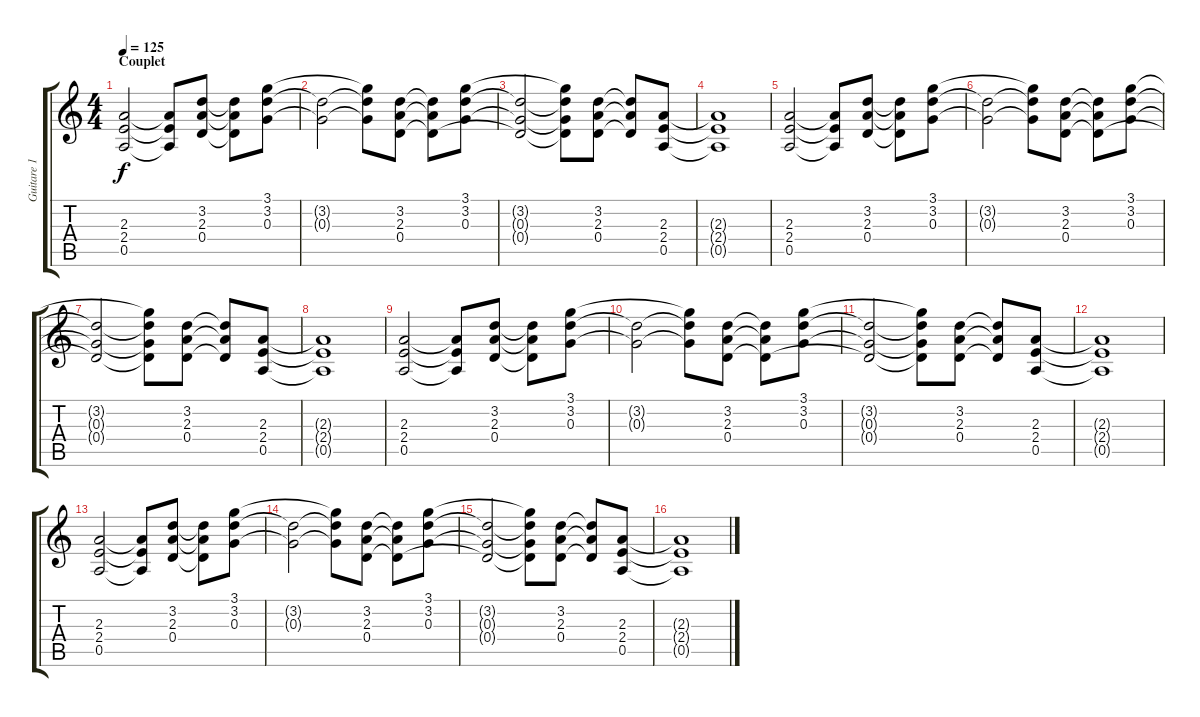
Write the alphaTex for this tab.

\track ("Guitare 1" "Guitare 1") {instrument overdrivenguitar}
\staff {score tabs}
\tuning (E4 B3 G3 D3 A2 E2) {hide}
\ts (4 4)
\section ("" "Couplet")
\tempo 125
\clef g2
\ks c
(2.3 2.4 0.5).2{dy f} (2.3{t} 2.4{t} 0.5{t}).8 (3.2 2.3 0.4).8 (3.2{t} 2.3{t} 0.4{t}).8 (3.1 3.2 0.3).8 |
(3.2{t} 0.3{t}).2 (3.1{t} 3.2{t} 0.3{t}).8 (3.2 2.3 0.4).8 (3.2{t} 2.3{t} 0.4{t}).8 (3.1 3.2 0.3).8 |
(3.2{t} 0.3{t} 0.4{t}).2 (3.1{t} 3.2{t} 0.3{t} 0.4{t}).8 (3.2 2.3 0.4).8 (3.2{t} 2.3{t} 0.4{t}).8 (2.3 2.4 0.5).8 |
(2.3{t} 2.4{t} 0.5{t}).1 |
(2.3 2.4 0.5).2 (2.3{t} 2.4{t} 0.5{t}).8 (3.2 2.3 0.4).8 (3.2{t} 2.3{t} 0.4{t}).8 (3.1 3.2 0.3).8 |
(3.2{t} 0.3{t}).2 (3.1{t} 3.2{t} 0.3{t}).8 (3.2 2.3 0.4).8 (3.2{t} 2.3{t} 0.4{t}).8 (3.1 3.2 0.3).8 |
(3.2{t} 0.3{t} 0.4{t}).2 (3.1{t} 3.2{t} 0.3{t} 0.4{t}).8 (3.2 2.3 0.4).8 (3.2{t} 2.3{t} 0.4{t}).8 (2.3 2.4 0.5).8 |
(2.3{t} 2.4{t} 0.5{t}).1 |
(2.3 2.4 0.5).2 (2.3{t} 2.4{t} 0.5{t}).8 (3.2 2.3 0.4).8 (3.2{t} 2.3{t} 0.4{t}).8 (3.1 3.2 0.3).8 |
(3.2{t} 0.3{t}).2 (3.1{t} 3.2{t} 0.3{t}).8 (3.2 2.3 0.4).8 (3.2{t} 2.3{t} 0.4{t}).8 (3.1 3.2 0.3).8 |
(3.2{t} 0.3{t} 0.4{t}).2 (3.1{t} 3.2{t} 0.3{t} 0.4{t}).8 (3.2 2.3 0.4).8 (3.2{t} 2.3{t} 0.4{t}).8 (2.3 2.4 0.5).8 |
(2.3{t} 2.4{t} 0.5{t}).1 |
(2.3 2.4 0.5).2 (2.3{t} 2.4{t} 0.5{t}).8 (3.2 2.3 0.4).8 (3.2{t} 2.3{t} 0.4{t}).8 (3.1 3.2 0.3).8 |
(3.2{t} 0.3{t}).2 (3.1{t} 3.2{t} 0.3{t}).8 (3.2 2.3 0.4).8 (3.2{t} 2.3{t} 0.4{t}).8 (3.1 3.2 0.3).8 |
(3.2{t} 0.3{t} 0.4{t}).2 (3.1{t} 3.2{t} 0.3{t} 0.4{t}).8 (3.2 2.3 0.4).8 (3.2{t} 2.3{t} 0.4{t}).8 (2.3 2.4 0.5).8 |
(2.3{t} 2.4{t} 0.5{t}).1
